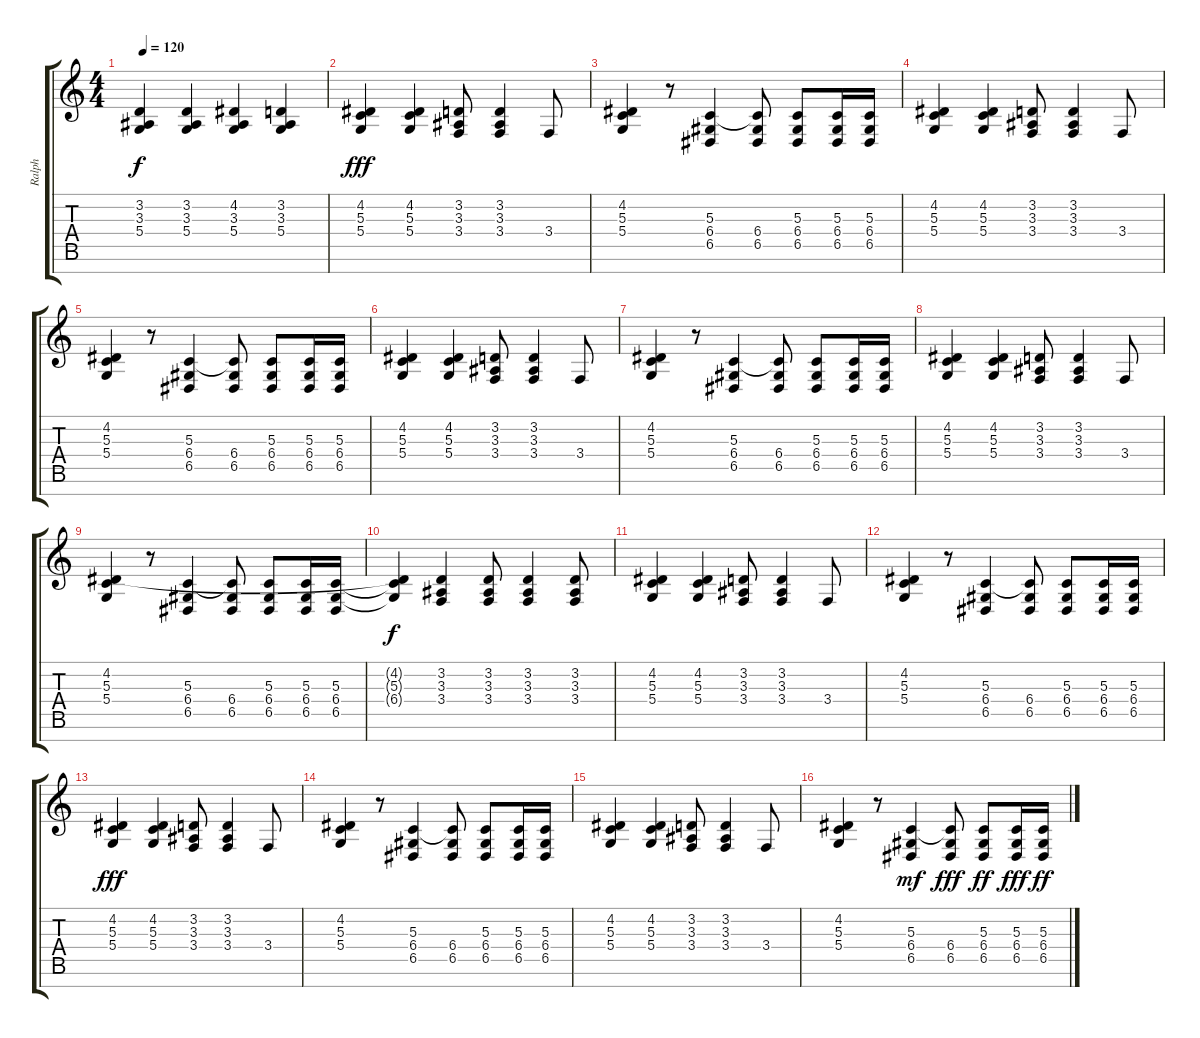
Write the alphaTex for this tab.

\track ("Ralph" "Ralph") {instrument acousticgrandpiano}
\staff {score tabs}
\tuning (A4 B3 G3 D3 A2 E2 B1) {hide}
\ts (4 4)
\tempo 120
\clef g2
\ks c
(3.2 3.3 5.4).4{dy f} (3.2 3.3 5.4).4 (4.2 3.3 5.4).4 (3.2 3.3 5.4).4 |
(4.2 5.3 5.4).4{dy fff} (4.2 5.3 5.4).4 (3.2 3.3 3.4).8 (3.2 3.3 3.4).4 3.4.8 |
(4.2 5.3 5.4).4 r.8 (5.3 6.4 6.5).4 (5.3{t} 6.4 6.5).8 (5.3 6.4 6.5).8 (5.3 6.4 6.5).16 (5.3 6.4 6.5).16 |
(4.2 5.3 5.4).4 (4.2 5.3 5.4).4 (3.2 3.3 3.4).8 (3.2 3.3 3.4).4 3.4.8 |
(4.2 5.3 5.4).4 r.8 (5.3 6.4 6.5).4 (5.3{t} 6.4 6.5).8 (5.3 6.4 6.5).8 (5.3 6.4 6.5).16 (5.3 6.4 6.5).16 |
(4.2 5.3 5.4).4 (4.2 5.3 5.4).4 (3.2 3.3 3.4).8 (3.2 3.3 3.4).4 3.4.8 |
(4.2 5.3 5.4).4 r.8 (5.3 6.4 6.5).4 (5.3{t} 6.4 6.5).8 (5.3 6.4 6.5).8 (5.3 6.4 6.5).16 (5.3 6.4 6.5).16 |
(4.2 5.3 5.4).4 (4.2 5.3 5.4).4 (3.2 3.3 3.4).8 (3.2 3.3 3.4).4 3.4.8 |
(4.2 5.3 5.4).4 r.8 (5.3 6.4 6.5).4 (5.3{t} 6.4 6.5).8 (5.3 6.4 6.5).8 (5.3 6.4 6.5).16 (5.3 6.4 6.5).16 |
(4.2{t} 5.3{t} 6.4{t}).4{dy f} (3.2 3.3 3.4).4 (3.2 3.3 3.4).8 (3.2 3.3 3.4).4 (3.2 3.3 3.4).8 |
(4.2 5.3 5.4).4 (4.2 5.3 5.4).4 (3.2 3.3 3.4).8 (3.2 3.3 3.4).4 3.4.8 |
(4.2 5.3 5.4).4 r.8 (5.3 6.4 6.5).4 (5.3{t} 6.4 6.5).8 (5.3 6.4 6.5).8 (5.3 6.4 6.5).16 (5.3 6.4 6.5).16 |
(4.2 5.3 5.4).4{dy fff} (4.2 5.3 5.4).4 (3.2 3.3 3.4).8 (3.2 3.3 3.4).4 3.4.8 |
(4.2 5.3 5.4).4 r.8 (5.3 6.4 6.5).4 (5.3{t} 6.4 6.5).8 (5.3 6.4 6.5).8 (5.3 6.4 6.5).16 (5.3 6.4 6.5).16 |
(4.2 5.3 5.4).4 (4.2 5.3 5.4).4 (3.2 3.3 3.4).8 (3.2 3.3 3.4).4 3.4.8 |
(4.2 5.3 5.4).4 r.8 (5.3 6.4 6.5).4{dy mf} (5.3{t} 6.4 6.5).8{dy fff} (5.3 6.4 6.5).8{dy ff} (5.3 6.4 6.5).16{dy fff} (5.3 6.4 6.5).16{dy ff}
